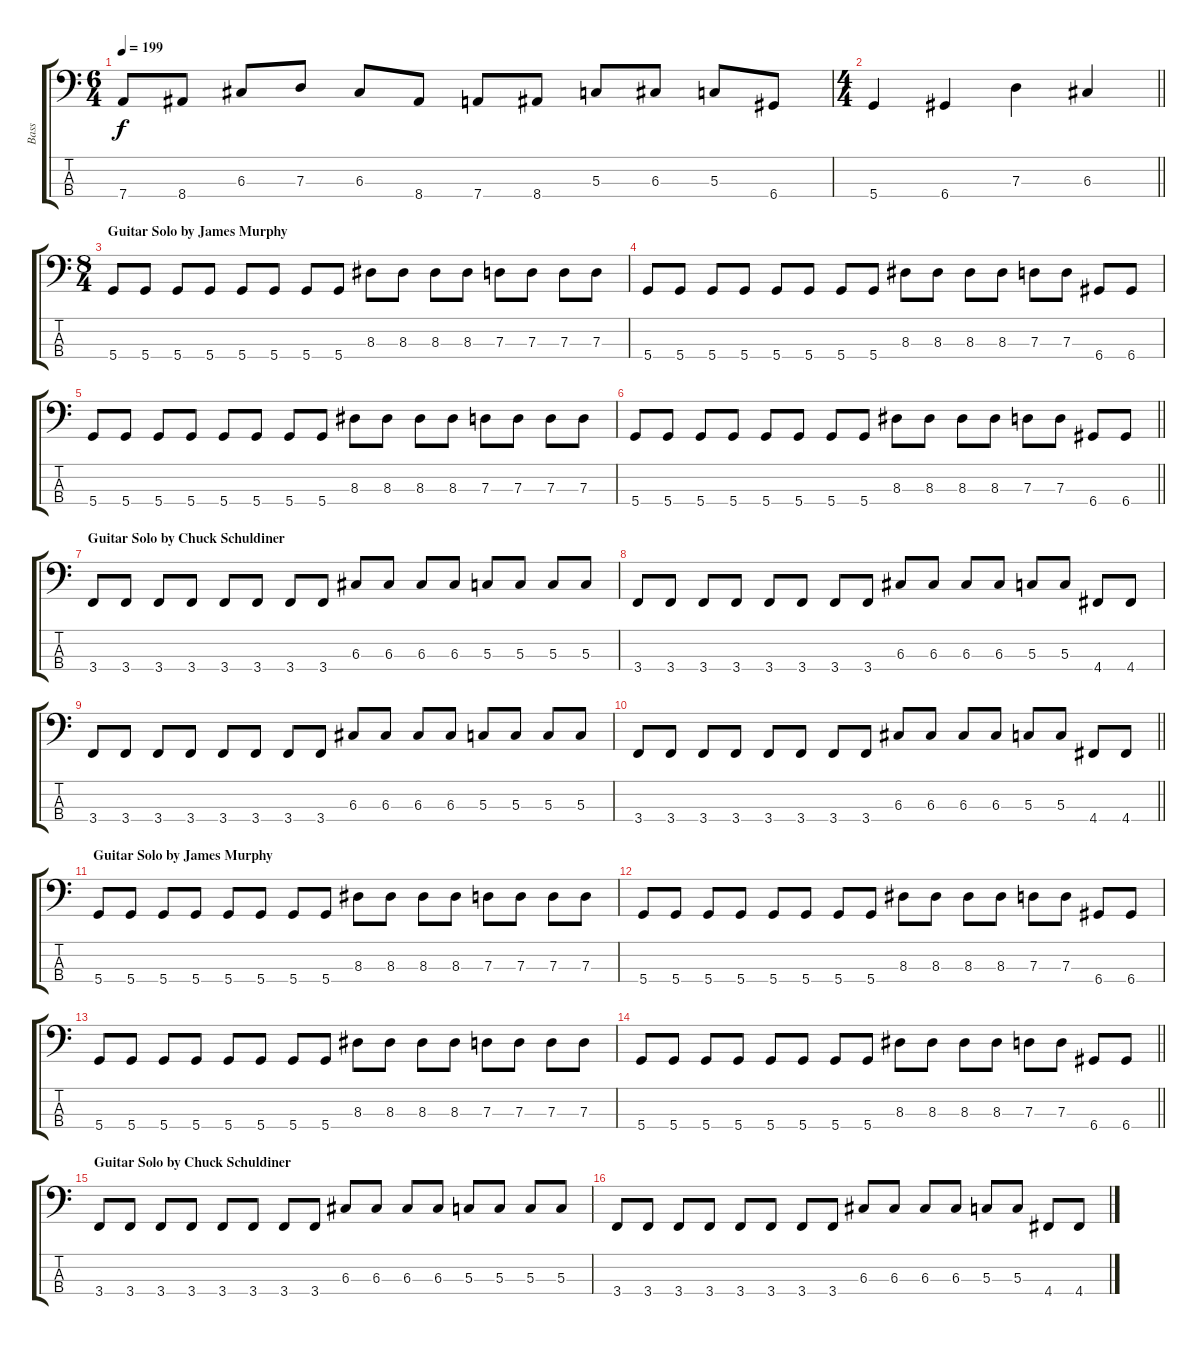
\track ("Bass" "Bass") {instrument electricbassfinger}
\staff {score tabs}
\tuning (F2 C2 G1 D1) {hide}
\ts (6 4)
\tempo 199
\clef f4
\ks c
7.4.8{dy f} 8.4.8 6.3.8 7.3.8 6.3.8 8.4.8 7.4.8 8.4.8 5.3.8 6.3.8 5.3.8 6.4.8 |
\ts (4 4)
\barLineRight lightlight
5.4.4 6.4.4 7.3.4 6.3.4 |
\ts (8 4)
\section ("" "Guitar Solo by James Murphy")
5.4.8 5.4.8 5.4.8 5.4.8 5.4.8 5.4.8 5.4.8 5.4.8 8.3.8 8.3.8 8.3.8 8.3.8 7.3.8 7.3.8 7.3.8 7.3.8 |
5.4.8 5.4.8 5.4.8 5.4.8 5.4.8 5.4.8 5.4.8 5.4.8 8.3.8 8.3.8 8.3.8 8.3.8 7.3.8 7.3.8 6.4.8 6.4.8 |
5.4.8 5.4.8 5.4.8 5.4.8 5.4.8 5.4.8 5.4.8 5.4.8 8.3.8 8.3.8 8.3.8 8.3.8 7.3.8 7.3.8 7.3.8 7.3.8 |
\barLineRight lightlight
5.4.8 5.4.8 5.4.8 5.4.8 5.4.8 5.4.8 5.4.8 5.4.8 8.3.8 8.3.8 8.3.8 8.3.8 7.3.8 7.3.8 6.4.8 6.4.8 |
\section ("" "Guitar Solo by Chuck Schuldiner")
3.4.8 3.4.8 3.4.8 3.4.8 3.4.8 3.4.8 3.4.8 3.4.8 6.3.8 6.3.8 6.3.8 6.3.8 5.3.8 5.3.8 5.3.8 5.3.8 |
3.4.8 3.4.8 3.4.8 3.4.8 3.4.8 3.4.8 3.4.8 3.4.8 6.3.8 6.3.8 6.3.8 6.3.8 5.3.8 5.3.8 4.4.8 4.4.8 |
3.4.8 3.4.8 3.4.8 3.4.8 3.4.8 3.4.8 3.4.8 3.4.8 6.3.8 6.3.8 6.3.8 6.3.8 5.3.8 5.3.8 5.3.8 5.3.8 |
\barLineRight lightlight
3.4.8 3.4.8 3.4.8 3.4.8 3.4.8 3.4.8 3.4.8 3.4.8 6.3.8 6.3.8 6.3.8 6.3.8 5.3.8 5.3.8 4.4.8 4.4.8 |
\section ("" "Guitar Solo by James Murphy")
5.4.8 5.4.8 5.4.8 5.4.8 5.4.8 5.4.8 5.4.8 5.4.8 8.3.8 8.3.8 8.3.8 8.3.8 7.3.8 7.3.8 7.3.8 7.3.8 |
5.4.8 5.4.8 5.4.8 5.4.8 5.4.8 5.4.8 5.4.8 5.4.8 8.3.8 8.3.8 8.3.8 8.3.8 7.3.8 7.3.8 6.4.8 6.4.8 |
5.4.8 5.4.8 5.4.8 5.4.8 5.4.8 5.4.8 5.4.8 5.4.8 8.3.8 8.3.8 8.3.8 8.3.8 7.3.8 7.3.8 7.3.8 7.3.8 |
\barLineRight lightlight
5.4.8 5.4.8 5.4.8 5.4.8 5.4.8 5.4.8 5.4.8 5.4.8 8.3.8 8.3.8 8.3.8 8.3.8 7.3.8 7.3.8 6.4.8 6.4.8 |
\section ("" "Guitar Solo by Chuck Schuldiner")
3.4.8 3.4.8 3.4.8 3.4.8 3.4.8 3.4.8 3.4.8 3.4.8 6.3.8 6.3.8 6.3.8 6.3.8 5.3.8 5.3.8 5.3.8 5.3.8 |
3.4.8 3.4.8 3.4.8 3.4.8 3.4.8 3.4.8 3.4.8 3.4.8 6.3.8 6.3.8 6.3.8 6.3.8 5.3.8 5.3.8 4.4.8 4.4.8
